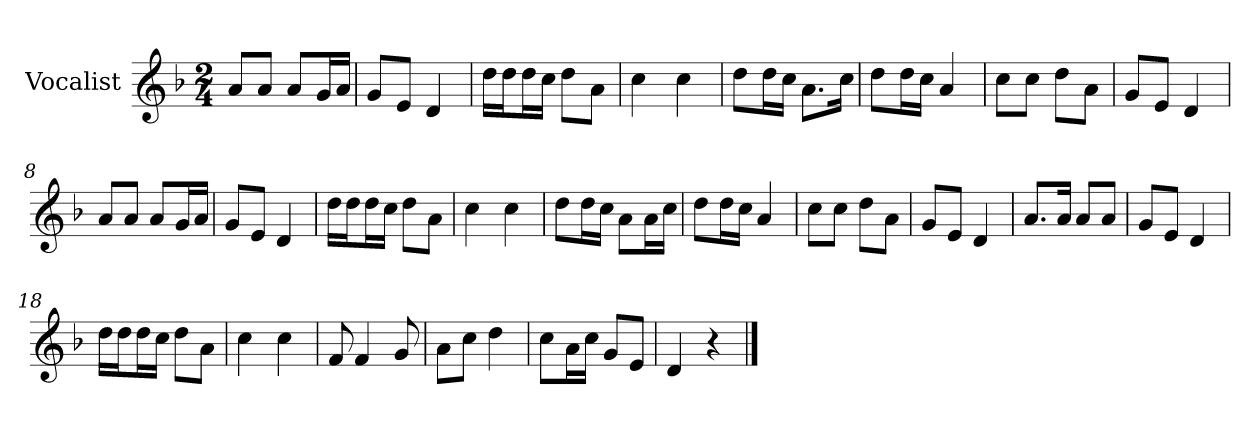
**kern
*part1
*staff1
*I"Vocalist
*k[b-]
*F:
*M2/4
=
8aL
8aJ
8aL
16gL
16aJJ
=1
8gL
8eJ
4d
=2
16ddLL
16ddJ
16ddL
16ccJJ
8ddL
8aJ
=3
4cc
4cc
=4
8ddL
16ddL
16ccJJ
8.aL
16ccJk
=5
8ddL
16ddL
16ccJJ
4a
=6
8ccL
8ccJ
8ddL
8aJ
=7
8gL
8eJ
4d
=8
8aL
8aJ
8aL
16gL
16aJJ
=9
8gL
8eJ
4d
=10
16ddLL
16ddJ
16ddL
16ccJJ
8ddL
8aJ
=11
4cc
4cc
=12
8ddL
16ddL
16ccJJ
8aL
16aL
16ccJJ
=13
8ddL
16ddL
16ccJJ
4a
=14
8ccL
8ccJ
8ddL
8aJ
=15
8gL
8eJ
4d
=16
8.aL
16aJk
8aL
8aJ
=17
8gL
8eJ
4d
=18
16ddLL
16ddJ
16ddL
16ccJJ
8ddL
8aJ
=19
4cc
4cc
=20
8f
4f
8g
=21
8aL
8ccJ
4dd
=22
8ccL
16aL
16ccJJ
8gL
8eJ
=23
4d
4r
==
*-
